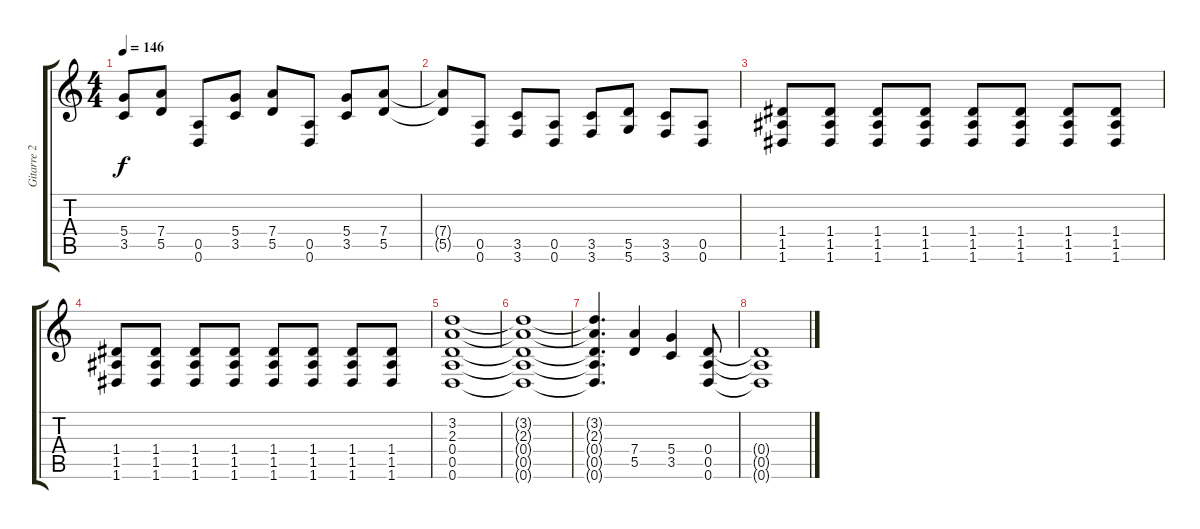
\track ("Gitarre 2" "Gitarre 2") {instrument overdrivenguitar}
\staff {score tabs}
\tuning (D4 B3 G3 D3 A2 D2) {hide}
\ts (4 4)
\tempo 146
\clef g2
\ks c
(5.4 3.5).8{dy f} (7.4 5.5).8 (0.5 0.6).8 (5.4 3.5).8 (7.4 5.5).8 (0.5 0.6).8 (5.4 3.5).8 (7.4 5.5).8 |
(7.4{t} 5.5{t}).8 (0.5 0.6).8 (3.5 3.6).8 (0.5 0.6).8 (3.5 3.6).8 (5.5 5.6).8 (3.5 3.6).8 (0.5 0.6).8 |
(1.4 1.5 1.6).8 (1.4 1.5 1.6).8 (1.4 1.5 1.6).8 (1.4 1.5 1.6).8 (1.4 1.5 1.6).8 (1.4 1.5 1.6).8 (1.4 1.5 1.6).8 (1.4 1.5 1.6).8 |
(1.4 1.5 1.6).8 (1.4 1.5 1.6).8 (1.4 1.5 1.6).8 (1.4 1.5 1.6).8 (1.4 1.5 1.6).8 (1.4 1.5 1.6).8 (1.4 1.5 1.6).8 (1.4 1.5 1.6).8 |
(3.2 2.3 0.4 0.5 0.6).1 |
(3.2{t} 2.3{t} 0.4{t} 0.5{t} 0.6{t}).1 |
(3.2{t} 2.3{t} 0.4{t} 0.5{t} 0.6{t}).4{d} (7.4 5.5).4 (5.4 3.5).4 (0.4 0.5 0.6).8 |
(0.4{t} 0.5{t} 0.6{t}).1
